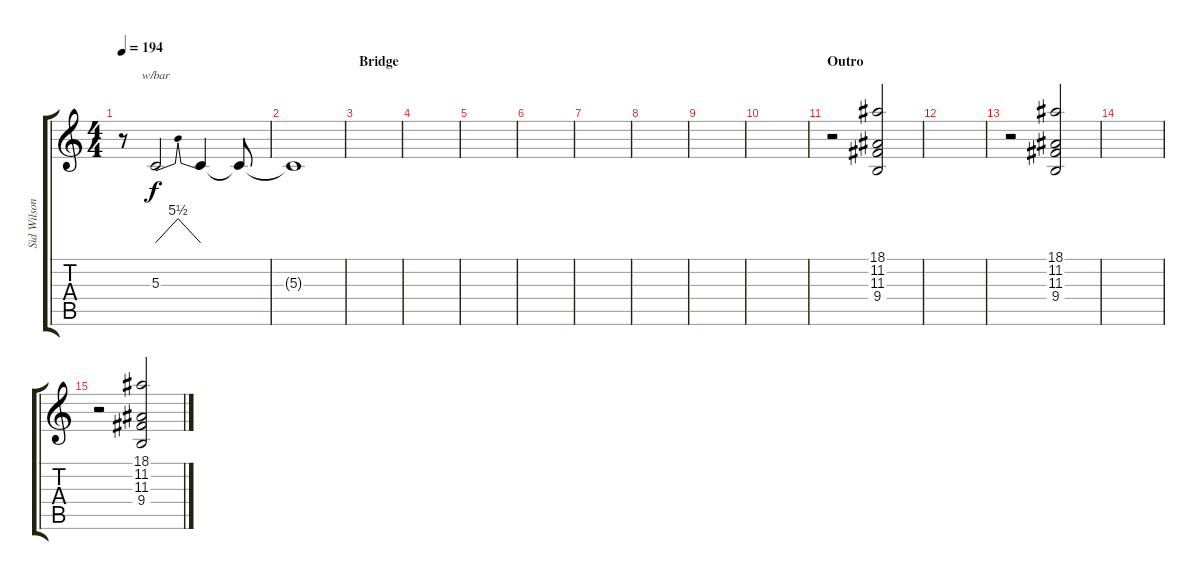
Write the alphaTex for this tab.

\track ("Sid Wilson" "Sid Wilson") {instrument accordion}
\staff {score tabs}
\tuning (E4 B3 G3 D3 A2 E2) {hide}
\ts (4 4)
\tempo 194
\clef g2
\ks c
r.8{dy f} 5.3.2{tbe (dip default 0 0 14 22 42 22 60 0)} 5.3{t}.4 5.3{t}.8 |
5.3{t}.1 |
\section ("" "Bridge")
|
|
|
|
|
|
|
|
\section ("" "Outro")
r.2{volume 7 instrument orchestralharp} (18.1 11.2 11.3 9.4).2 |
|
r.2 (18.1 11.2 11.3 9.4).2 |
|
r.2 (18.1 11.2 11.3 9.4).2
